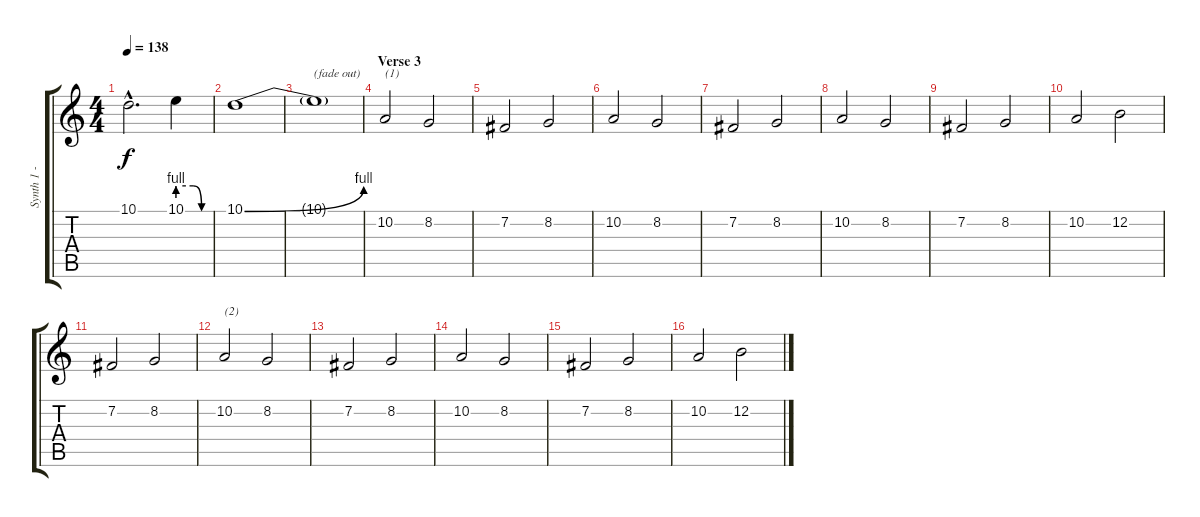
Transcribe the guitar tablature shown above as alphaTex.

\track ("Synth 1 - sweep chords" "Synth 1 - ") {instrument pad8sweep}
\staff {score tabs}
\tuning (E4 B3 G3 D3 A2 E2) {hide}
\ts (4 4)
\tempo 138
\clef g2
\ks c
10.1{hac t}.2{d dy f} 10.1{be (custom 0 4 29 4 45 0 60 0)}.4 |
10.1{be (bend 0 0 60 4)}.1 |
10.1{t}.1{txt "(fade out)" volume 0} |
\section ("" "Verse 3")
10.2.2{txt "(1)" volume 9 balance 8 instrument pad8sweep} 8.2.2 |
7.2.2 8.2.2 |
10.2.2 8.2.2 |
7.2.2 8.2.2 |
10.2.2 8.2.2 |
7.2.2 8.2.2 |
10.2.2 12.2.2 |
7.2.2 8.2.2 |
10.2.2{txt "(2)"} 8.2.2 |
7.2.2 8.2.2 |
10.2.2 8.2.2 |
7.2.2 8.2.2 |
10.2.2 12.2.2
